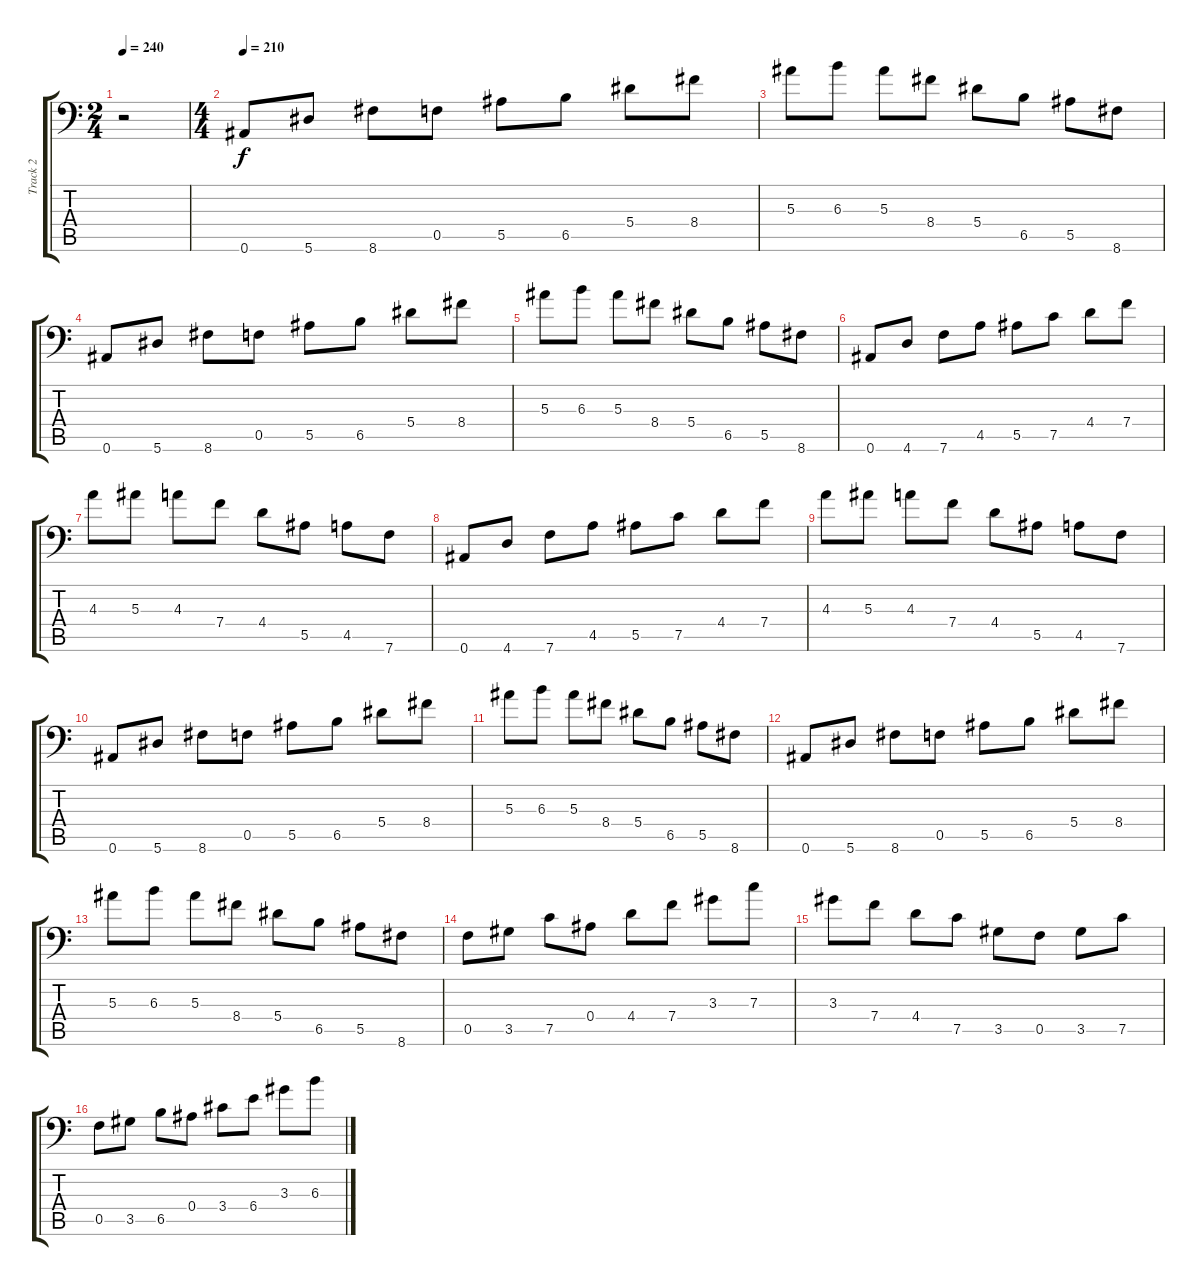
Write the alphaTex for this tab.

\track ("Track 2" "Track 2") {instrument distortionguitar}
\staff {score tabs}
\tuning (D4 A3 F3 Bb2 F2 Bb1) {hide}
\ts (2 4)
\tempo 240
\clef f4
\ks c
r.2{dy f} |
\ts (4 4)
\tempo 210
0.6.8 5.6.8 8.6.8 0.5.8 5.5.8 6.5.8 5.4.8 8.4.8 |
5.3.8 6.3.8 5.3.8 8.4.8 5.4.8 6.5.8 5.5.8 8.6.8 |
0.6.8 5.6.8 8.6.8 0.5.8 5.5.8 6.5.8 5.4.8 8.4.8 |
5.3.8 6.3.8 5.3.8 8.4.8 5.4.8 6.5.8 5.5.8 8.6.8 |
0.6.8 4.6.8 7.6.8 4.5.8 5.5.8 7.5.8 4.4.8 7.4.8 |
4.3.8 5.3.8 4.3.8 7.4.8 4.4.8 5.5.8 4.5.8 7.6.8 |
0.6.8 4.6.8 7.6.8 4.5.8 5.5.8 7.5.8 4.4.8 7.4.8 |
4.3.8 5.3.8 4.3.8 7.4.8 4.4.8 5.5.8 4.5.8 7.6.8 |
0.6.8 5.6.8 8.6.8 0.5.8 5.5.8 6.5.8 5.4.8 8.4.8 |
5.3.8 6.3.8 5.3.8 8.4.8 5.4.8 6.5.8 5.5.8 8.6.8 |
0.6.8 5.6.8 8.6.8 0.5.8 5.5.8 6.5.8 5.4.8 8.4.8 |
5.3.8 6.3.8 5.3.8 8.4.8 5.4.8 6.5.8 5.5.8 8.6.8 |
0.5.8 3.5.8 7.5.8 0.4.8 4.4.8 7.4.8 3.3.8 7.3.8 |
3.3.8 7.4.8 4.4.8 7.5.8 3.5.8 0.5.8 3.5.8 7.5.8 |
0.5.8 3.5.8 6.5.8 0.4.8 3.4.8 6.4.8 3.3.8 6.3.8
